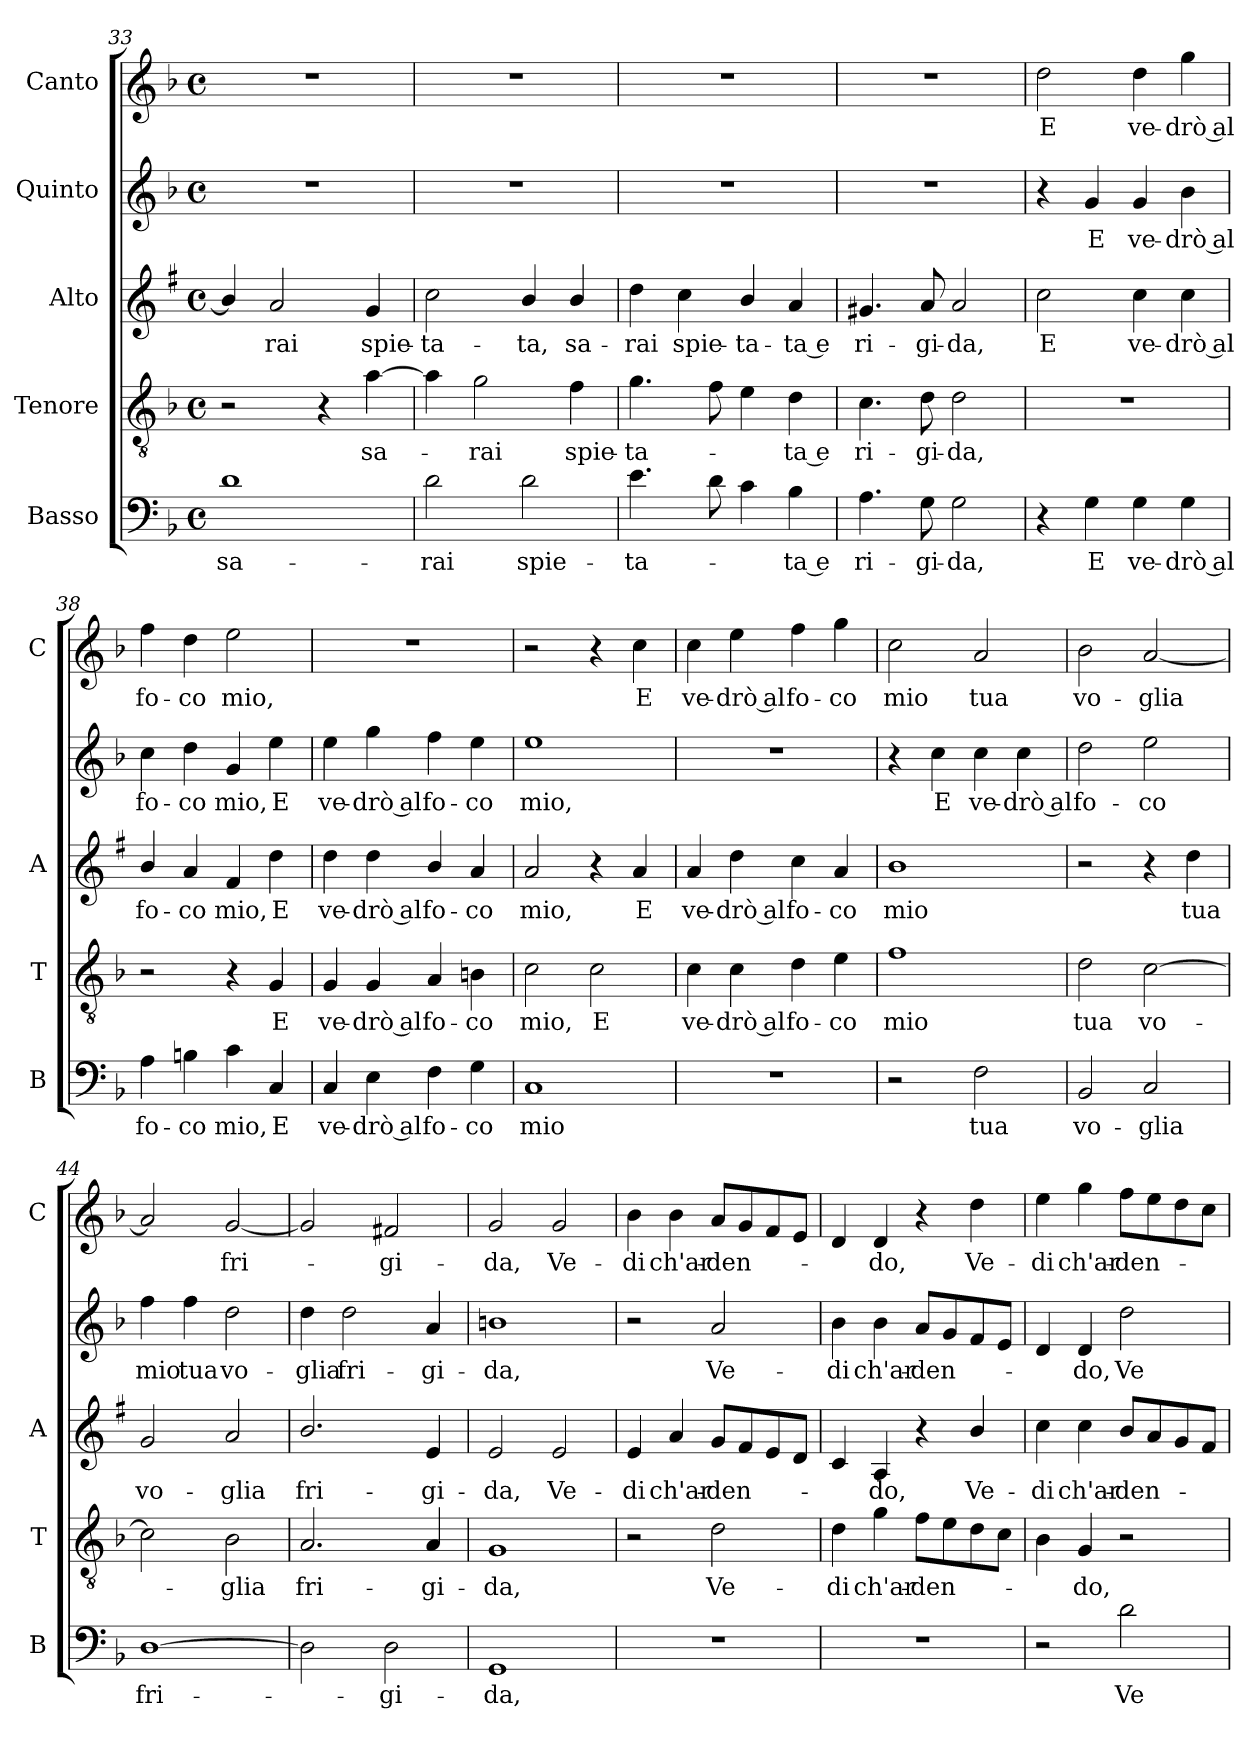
**kern	**text	**kern	**text	**kern	**text	**kern	**text	**kern	**text
*part5	*part5	*part4	*part4	*part3	*part3	*part2	*part2	*part1	*part1
*staff5	*staff5	*staff4	*staff4	*staff3	*staff3	*staff2	*staff2	*staff1	*staff1
*I"Basso	*	*I"Tenore	*	*I"Alto	*	*I"Quinto	*	*I"Canto	*
*I'B	*	*I'T	*	*I'A	*	*	*	*I'C	*
*clefF4	*	*clefGv2	*	*clefG2	*	*clefG2	*	*clefG2	*
*	*	*	*	*ITrd1c2	*	*	*	*	*
*k[b-]	*	*k[b-]	*	*k[b-]	*	*k[b-]	*	*k[b-]	*
*F:	*	*F:	*	*F:	*	*F:	*	*F:	*
*M4/4	*	*M4/4	*	*M4/4	*	*M4/4	*	*M4/4	*
*met(c)	*	*met(c)	*	*met(c)	*	*met(c)	*	*met(c)	*
=33	=33	=33	=33	=33	=33	=33	=33	=33	=33
!	!LO:LY:b	!	!	!	!	!	!	!	!
1d	sa-	2r	.	4a/]	.	1r	.	1r	.
!	!	!	!	!	!LO:LY:b	!	!	!	!
.	.	.	.	2g/	-rai	.	.	.	.
.	.	4r	.	.	.	.	.	.	.
!	!	!	!LO:LY:b	!	!LO:LY:b	!	!	!	!
.	.	[4a\	sa-	4f/	spie-	.	.	.	.
=34	=34	=34	=34	=34	=34	=34	=34	=34	=34
!	!LO:LY:b	!	!	!	!LO:LY:b	!	!	!	!
2d\	-rai	4a\]	.	2b-\	-ta-	1r	.	1r	.
!	!	!	!LO:LY:b	!	!	!	!	!	!
.	.	2g\	-rai	.	.	.	.	.	.
!	!LO:LY:b	!	!	!	!LO:LY:b	!	!	!	!
2d\	spie-	.	.	4a/	-ta,	.	.	.	.
!	!	!	!LO:LY:b	!	!LO:LY:b	!	!	!	!
.	.	4f\	spie-	4a/	sa-	.	.	.	.
=35	=35	=35	=35	=35	=35	=35	=35	=35	=35
!	!LO:LY:b	!	!LO:LY:b	!	!LO:LY:b	!	!	!	!
4.e\	-ta-	4.g\	-ta-	4cc\	-rai	1r	.	1r	.
!	!	!	!	!	!LO:LY:b	!	!	!	!
.	.	.	.	4b-\	spie-	.	.	.	.
8d\	.	8f\	.	.	.	.	.	.	.
!	!	!	!	!	!LO:LY:b	!	!	!	!
4c\	.	4e\	.	4a/	-ta-	.	.	.	.
!	!LO:LY:b	!	!LO:LY:b	!	!LO:LY:b	!	!	!	!
4B-\	-ta e	4d\	-ta e	4g/	-ta e	.	.	.	.
=36	=36	=36	=36	=36	=36	=36	=36	=36	=36
!	!LO:LY:b	!	!LO:LY:b	!	!LO:LY:b	!	!	!	!
4.A\	ri-	4.c\	ri-	4.f#X/	ri-	1r	.	1r	.
!	!LO:LY:b	!	!LO:LY:b	!	!LO:LY:b	!	!	!	!
8G\	-gi-	8d\	-gi-	8g/	-gi-	.	.	.	.
!	!LO:LY:b	!	!LO:LY:b	!	!LO:LY:b	!	!	!	!
2G\	-da,	2d\	-da,	2g/	-da,	.	.	.	.
!!LO:LB:g=z
=37	=37	=37	=37	=37	=37	=37	=37	=37	=37
!	!	!	!	!	!LO:LY:b	!	!	!	!LO:LY:b
4r	.	1r	.	2b-\	E	4r	.	2dd\	E
!	!LO:LY:b	!	!	!	!	!	!LO:LY:b	!	!
4G\	E	.	.	.	.	4g/	E	.	.
!	!LO:LY:b	!	!	!	!LO:LY:b	!	!LO:LY:b	!	!LO:LY:b
4G\	ve-	.	.	4b-\	ve-	4g/	ve-	4dd\	ve-
!	!LO:LY:b	!	!	!	!LO:LY:b	!	!LO:LY:b	!	!LO:LY:b
4G\	-drò al	.	.	4b-\	-drò al	4b-\	-drò al	4gg\	-drò al
=38	=38	=38	=38	=38	=38	=38	=38	=38	=38
!	!LO:LY:b	!	!	!	!LO:LY:b	!	!LO:LY:b	!	!LO:LY:b
4A\	fo-	2r	.	4a/	fo-	4cc\	fo-	4ff\	fo-
!	!LO:LY:b	!	!	!	!LO:LY:b	!	!LO:LY:b	!	!LO:LY:b
4Bn\	-co	.	.	4g/	-co	4dd\	-co	4dd\	-co
!	!LO:LY:b	!	!	!	!LO:LY:b	!	!LO:LY:b	!	!LO:LY:b
4c\	mio,	4r	.	4e/	mio,	4g/	mio,	2ee\	mio,
!	!LO:LY:b	!	!LO:LY:b	!	!LO:LY:b	!	!LO:LY:b	!	!
4C/	E	4G/	E	4cc\	E	4ee\	E	.	.
=39	=39	=39	=39	=39	=39	=39	=39	=39	=39
!	!LO:LY:b	!	!LO:LY:b	!	!LO:LY:b	!	!LO:LY:b	!	!
4C/	ve-	4G/	ve-	4cc\	ve-	4ee\	ve-	1r	.
!	!LO:LY:b	!	!LO:LY:b	!	!LO:LY:b	!	!LO:LY:b	!	!
4E\	-drò al	4G/	-drò al	4cc\	-drò al	4gg\	-drò al	.	.
!	!LO:LY:b	!	!LO:LY:b	!	!LO:LY:b	!	!LO:LY:b	!	!
4F\	fo-	4A/	fo-	4a/	fo-	4ff\	fo-	.	.
!	!LO:LY:b	!	!LO:LY:b	!	!LO:LY:b	!	!LO:LY:b	!	!
4G\	-co	4Bn\	-co	4g/	-co	4ee\	-co	.	.
=40	=40	=40	=40	=40	=40	=40	=40	=40	=40
!	!LO:LY:b	!	!LO:LY:b	!	!LO:LY:b	!	!LO:LY:b	!	!
1C	mio	2c\	mio,	2g/	mio,	1ee	mio,	2r	.
!	!	!	!LO:LY:b	!	!	!	!	!	!
.	.	2c\	E	4r	.	.	.	4r	.
!	!	!	!	!	!LO:LY:b	!	!	!	!LO:LY:b
.	.	.	.	4g/	E	.	.	4cc\	E
=41	=41	=41	=41	=41	=41	=41	=41	=41	=41
!	!	!	!LO:LY:b	!	!LO:LY:b	!	!	!	!LO:LY:b
1r	.	4c\	ve-	4g/	ve-	1r	.	4cc\	ve-
!	!	!	!LO:LY:b	!	!LO:LY:b	!	!	!	!LO:LY:b
.	.	4c\	-drò al	4cc\	-drò al	.	.	4ee\	-drò al
!	!	!	!LO:LY:b	!	!LO:LY:b	!	!	!	!LO:LY:b
.	.	4d\	fo-	4b-\	fo-	.	.	4ff\	fo-
!	!	!	!LO:LY:b	!	!LO:LY:b	!	!	!	!LO:LY:b
.	.	4e\	-co	4g/	-co	.	.	4gg\	-co
=42	=42	=42	=42	=42	=42	=42	=42	=42	=42
!	!	!	!LO:LY:b	!	!LO:LY:b	!	!	!	!LO:LY:b
2r	.	1f	mio	1a	mio	4r	.	2cc\	mio
!	!	!	!	!	!	!	!LO:LY:b	!	!
.	.	.	.	.	.	4cc\	E	.	.
!	!LO:LY:b	!	!	!	!	!	!LO:LY:b	!	!LO:LY:b
2F\	tua	.	.	.	.	4cc\	ve-	2a/	tua
!	!	!	!	!	!	!	!LO:LY:b	!	!
.	.	.	.	.	.	4cc\	-drò al	.	.
=43	=43	=43	=43	=43	=43	=43	=43	=43	=43
!	!LO:LY:b	!	!LO:LY:b	!	!	!	!LO:LY:b	!	!LO:LY:b
2BB-/	vo-	2d\	tua	2r	.	2dd\	fo-	2b-\	vo-
!	!LO:LY:b	!	!LO:LY:b	!	!	!	!LO:LY:b	!	!LO:LY:b
2C/	-glia	[2c\	vo-	4r	.	2ee\	-co	[2a/	-glia
!	!	!	!	!	!LO:LY:b	!	!	!	!
.	.	.	.	4cc\	tua	.	.	.	.
!!LO:PB:g=z
=44	=44	=44	=44	=44	=44	=44	=44	=44	=44
!	!LO:LY:b	!	!	!	!LO:LY:b	!	!LO:LY:b	!	!
[1D	fri-	2c\]	.	2f/	vo-	4ff\	mio	2a/]	.
!	!	!	!	!	!	!	!LO:LY:b	!	!
.	.	.	.	.	.	4ff\	tua	.	.
!	!	!	!LO:LY:b	!	!LO:LY:b	!	!LO:LY:b	!	!LO:LY:b
.	.	2B-\	-glia	2g/	-glia	2dd\	vo-	[2g/	fri-
=45	=45	=45	=45	=45	=45	=45	=45	=45	=45
!	!	!	!LO:LY:b	!	!LO:LY:b	!	!LO:LY:b	!	!
2D\]	.	2.A/	fri-	2.a/	fri-	4dd\	-glia	2g/]	.
!	!	!	!	!	!	!	!LO:LY:b	!	!
.	.	.	.	.	.	2dd\	fri-	.	.
!	!LO:LY:b	!	!	!	!	!	!	!	!LO:LY:b
2D\	-gi-	.	.	.	.	.	.	2f#X/	-gi-
!	!	!	!LO:LY:b	!	!LO:LY:b	!	!LO:LY:b	!	!
.	.	4A/	-gi-	4d/	-gi-	4a/	-gi-	.	.
=46	=46	=46	=46	=46	=46	=46	=46	=46	=46
!	!LO:LY:b	!	!LO:LY:b	!	!LO:LY:b	!	!LO:LY:b	!	!LO:LY:b
1GG	-da,	1G	-da,	2d/	-da,	1bn	-da,	2g/	-da,
!	!	!	!	!	!LO:LY:b	!	!	!	!LO:LY:b
.	.	.	.	2d/	Ve-	.	.	2g/	Ve-
=47	=47	=47	=47	=47	=47	=47	=47	=47	=47
!	!	!	!	!	!LO:LY:b	!	!	!	!LO:LY:b
1r	.	2r	.	4d/	-di	2r	.	4b-\	-di
!	!	!	!	!	!LO:LY:b	!	!	!	!LO:LY:b
.	.	.	.	4g/	ch'ar-	.	.	4b-\	ch'ar-
!	!	!	!LO:LY:b	!	!LO:LY:b	!	!LO:LY:b	!	!LO:LY:b
.	.	2d\	Ve-	8f/L	-den-	2a/	Ve-	8a/L	-den-
.	.	.	.	8e/	.	.	.	8g/	.
.	.	.	.	8d/	.	.	.	8f/	.
.	.	.	.	8c/J	.	.	.	8e/J	.
=48	=48	=48	=48	=48	=48	=48	=48	=48	=48
!	!	!	!LO:LY:b	!	!	!	!LO:LY:b	!	!
1r	.	4d\	-di	4B-/	.	4b-\	-di	4d/	.
!	!	!	!LO:LY:b	!	!LO:LY:b	!	!LO:LY:b	!	!LO:LY:b
.	.	4g\	ch'ar-	4G/	-do,	4b-\	ch'ar-	4d/	-do,
!	!	!	!LO:LY:b	!	!	!	!LO:LY:b	!	!
.	.	8f\L	-den-	4r	.	8a/L	-den-	4r	.
.	.	8e\	.	.	.	8g/	.	.	.
!	!	!	!	!	!LO:LY:b	!	!	!	!LO:LY:b
.	.	8d\	.	4a/	Ve-	8f/	.	4dd\	Ve-
.	.	8c\J	.	.	.	8e/J	.	.	.
=49	=49	=49	=49	=49	=49	=49	=49	=49	=49
!	!	!	!	!	!LO:LY:b	!	!	!	!LO:LY:b
2r	.	4B-\	.	4b-\	-di	4d/	.	4ee\	-di
!	!	!	!LO:LY:b	!	!LO:LY:b	!	!LO:LY:b	!	!LO:LY:b
.	.	4G/	-do,	4b-\	ch'ar-	4d/	-do,	4gg\	ch'ar-
!	!LO:LY:b	!	!	!	!LO:LY:b	!	!LO:LY:b	!	!LO:LY:b
2d\	Ve-	2r	.	8a/L	-den-	2dd\	Ve-	8ff\L	-den-
.	.	.	.	8g/	.	.	.	8ee\	.
.	.	.	.	8f/	.	.	.	8dd\	.
.	.	.	.	8e/J	.	.	.	8cc\J	.
=	=	=	=	=	=	=	=	=	=
*-	*-	*-	*-	*-	*-	*-	*-	*-	*-
